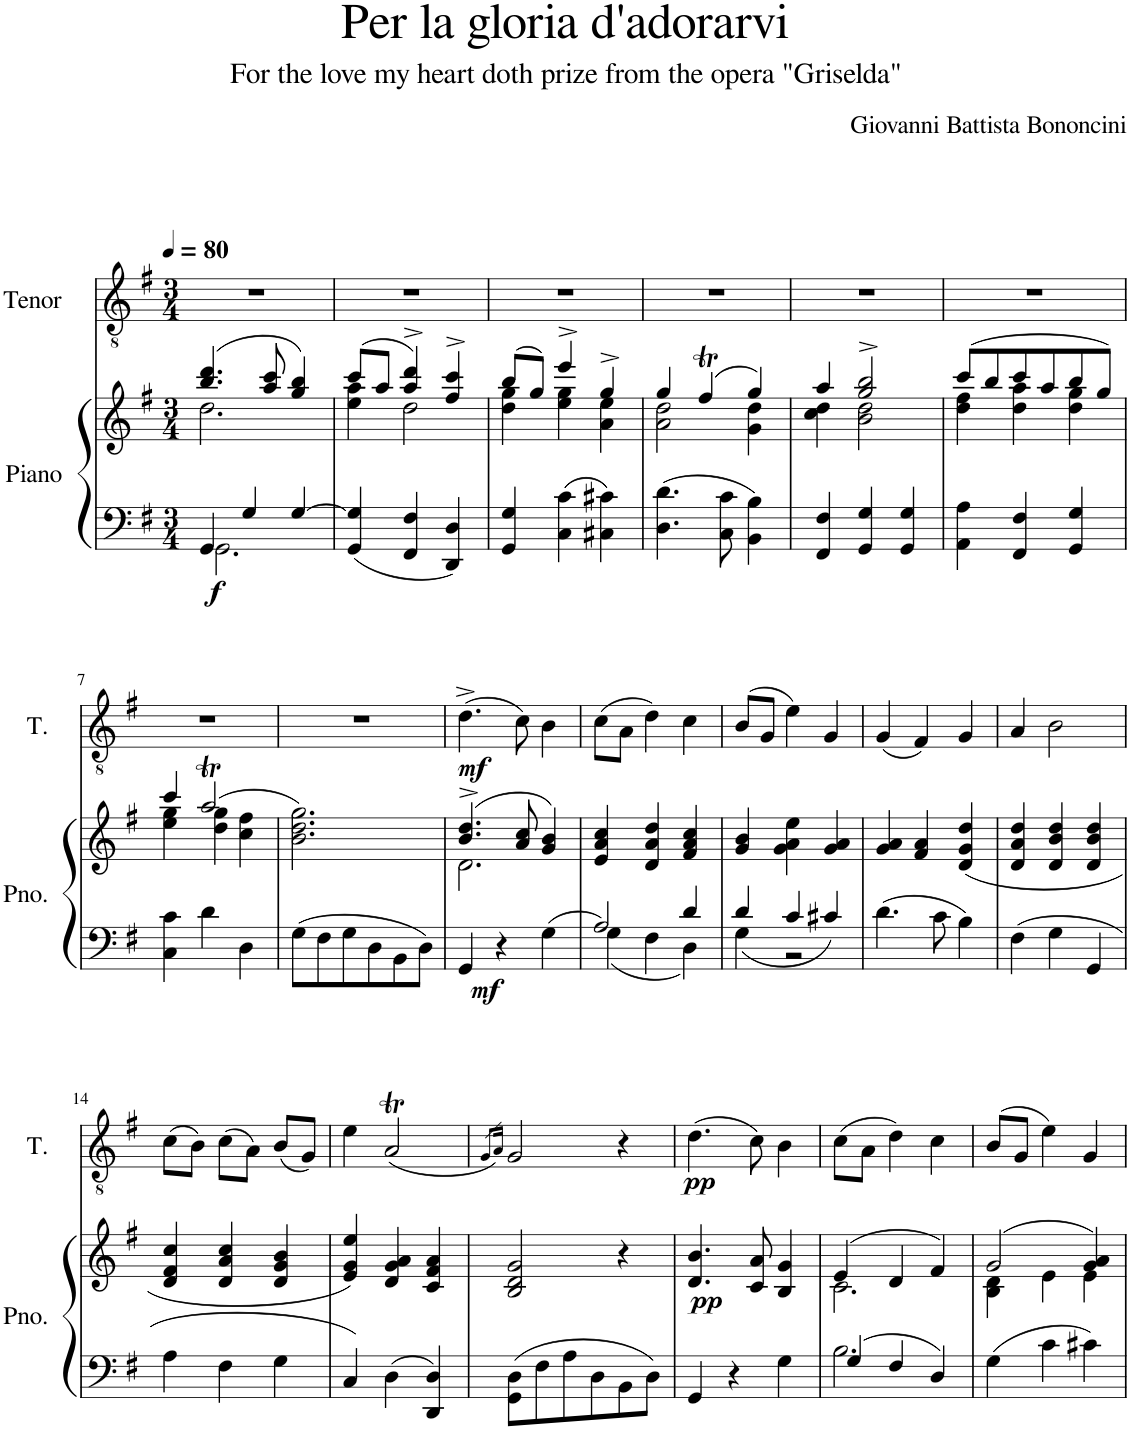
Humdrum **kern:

**kern	**kern	**dynam	**kern	**dynam
*part2	*part2	*part2	*part1	*part1
*staff3	*staff2	*staff2/3	*staff1	*staff1
*I"Piano	*	*	*I"Tenor	*
*I'Pno.	*	*	*I'T.	*
*clefF4	*clefG2	*	*clefGv2	*
*k[f#]	*k[f#]	*	*k[f#]	*
*M3/4	*M3/4	*	*M3/4	*
*MM80	*MM80	*	*MM80	*
=1	=1	=1	=1	=1
*^	*^	*	*	*
!	!	!	!	!LO:DY:b=2	!	!
4GG/	2.GG\	(4.bb/ 4.ddd/	2.dd\	f	2.r	.
4G/	.	.	.	.	.	.
.	.	8aa/ 8ccc/	.	.	.	.
[4G/	.	4gg/ 4bb/)	.	.	.	.
*v	*v	*	*	*	*	*
=2	=2	=2	=2	=2	=2
4GG/ 4G/]	(8ccc/L	4ee\ 4aa\	.	2.r	.
.	8aa/J	.	.	.	.
4FF#/ 4F#/	4aa/^ 4ddd/^)	2dd\	.	.	.
4DD/ 4D/	4ff#/^ 4ccc/^	.	.	.	.
=3	=3	=3	=3	=3	=3
4GG/ 4G/	(8bb/L	4dd\ 4gg\	.	2.r	.
.	8gg/J)	.	.	.	.
4C\ 4c\	4eee^/	4ee\ 4gg\	.	.	.
4C#X\ 4c#X\	4gg^/	4a\ 4ee\	.	.	.
=4	=4	=4	=4	=4	=4
4.D\ 4.d\	4gg/	2a\ 2dd\	.	2.r	.
.	(4ff#t/	.	.	.	.
8C\ 8c\	.	.	.	.	.
4BB\ 4B\	4gg/)	4g\ 4dd\	.	.	.
=5	=5	=5	=5	=5	=5
4FF#/ 4F#/	4aa/	4cc\ 4dd\	.	2.r	.
4GG/ 4G/	2gg/^ 2bb/^	2b\ 2dd\	.	.	.
4GG/ 4G/	.	.	.	.	.
=6	=6	=6	=6	=6	=6
4AA\ 4A\	(8ccc/L	4dd\ 4ff#\	.	2.r	.
.	8bb/	.	.	.	.
4FF#/ 4F#/	8ccc/	4dd\ 4aa\	.	.	.
.	8aa/	.	.	.	.
4GG/ 4G/	8bb/	4dd\ 4gg\	.	.	.
.	8gg/J)	.	.	.	.
!!LO:LB:g=z
=7	=7	=7	=7	=7	=7
4C\ 4c\	4ccc/	4ee\ 4gg\	.	2.r	.
4d\	(2aaT/	4dd\ 4gg\	.	.	.
4D\	.	4cc\ 4ff#\	.	.	.
*	*v	*v	*	*	*
=8	=8	=8	=8	=8
8G\L	2.b\ 2.dd\ 2.gg\)	.	2.r	.
8F#\	.	.	.	.
8G\	.	.	.	.
8D\	.	.	.	.
8BB\	.	.	.	.
8D\J	.	.	.	.
=9	=9	=9	=9	=9
*	*^	*	*	*
!	!	!	!	!	!LO:DY:b
4GG/	(4.b/^ 4.dd/^	2.d\	.	(4.d^\	mf
!	!	!	!LO:DY:b=2	!	!
4r	.	.	mf	.	.
.	8a/ 8cc/	.	.	8c\)	.
4G\	4g/ 4b/)	.	.	4B\	.
*	*v	*v	*	*	*
=10	=10	=10	=10	=10
*^	*	*	*	*
2A/	4G\	4e/ 4a/ 4cc/	.	(8c\L	.
.	.	.	.	8A\J	.
.	4F#\	4d/ 4a/ 4dd/	.	4d\)	.
4d/	4D\	4f#/ 4a/ 4cc/	.	4c\	.
=11	=11	=11	=11	=11	=11
4d/	(4G\	4g/ 4b/	.	(8B/L	.
.	.	.	.	8G/J	.
4c/	2r	4g\ 4a\ 4ee\	.	4e\)	.
4c#X/	.	4g/ 4a/	.	4G/	.
*v	*v	*	*	*	*
=12	=12	=12	=12	=12
4.d\	4g/ 4a/	.	(4G/	.
.	4f#/ 4a/	.	4F#/)	.
8c\	.	.	.	.
4B\	4d/ 4g/ 4dd/	.	4G/	.
=13	=13	=13	=13	=13
4F#\	4d/ 4a/ 4dd/	.	4A/	.
4G\	4d/ 4b/ 4dd/	.	2B\	.
4GG/	4d/ 4b/ 4dd/	.	.	.
!!LO:LB:g=z
=14	=14	=14	=14	=14
4A\	4d/ 4f#/ 4cc/	.	(8c\L	.
.	.	.	8B\J)	.
4F#\	4d/ 4a/ 4cc/	.	(8c\L	.
.	.	.	8A\J)	.
4G\	4d/ 4g/ 4b/	.	(8B/L	.
.	.	.	8G/J)	.
=15	=15	=15	=15	=15
4C/	4e/ 4g/ 4ee/)	.	4e\	.
4D\	4d/ 4g/ 4a/	.	(2AT/	.
4DD/ 4D/	4c/ 4f#/ 4a/	.	.	.
=16	=16	=16	=16	=16
.	.	.	8qG/L	.
.	.	.	16qA/Jk)	.
8GG\ 8D\L	2B/ 2d/ 2g/	.	2G/	.
8F#\	.	.	.	.
8A\	.	.	.	.
8D\	.	.	.	.
8BB\	4r	.	4r	.
8D\J	.	.	.	.
=17	=17	=17	=17	=17
!	!	!LO:DY:b	!	!LO:DY:b
4GG/	4.d/ 4.b/	pp	(4.d\	pp
4r	.	.	.	.
.	8c/ 8a/	.	8c\)	.
4G\	4B/ 4g/	.	4B\	.
=18	=18	=18	=18	=18
*^	*^	*	*	*
4G/	2.B\	(4e/	2.c\	.	(8c\L	.
.	.	.	.	.	8A\J	.
4F#/	.	4d/	.	.	4d\)	.
4D/	.	4f#/)	.	.	4c\	.
*v	*v	*	*	*	*	*
=19	=19	=19	=19	=19	=19
4G\	(2g/	4B\ 4d\	.	(8B/L	.
.	.	.	.	8G/J	.
4c\	.	4e\	.	4e\)	.
4c#X\	4g/ 4a/)	4e\	.	4G/	.
*	*v	*v	*	*	*
=	=	=	=	=
*-	*-	*-	*-	*-
